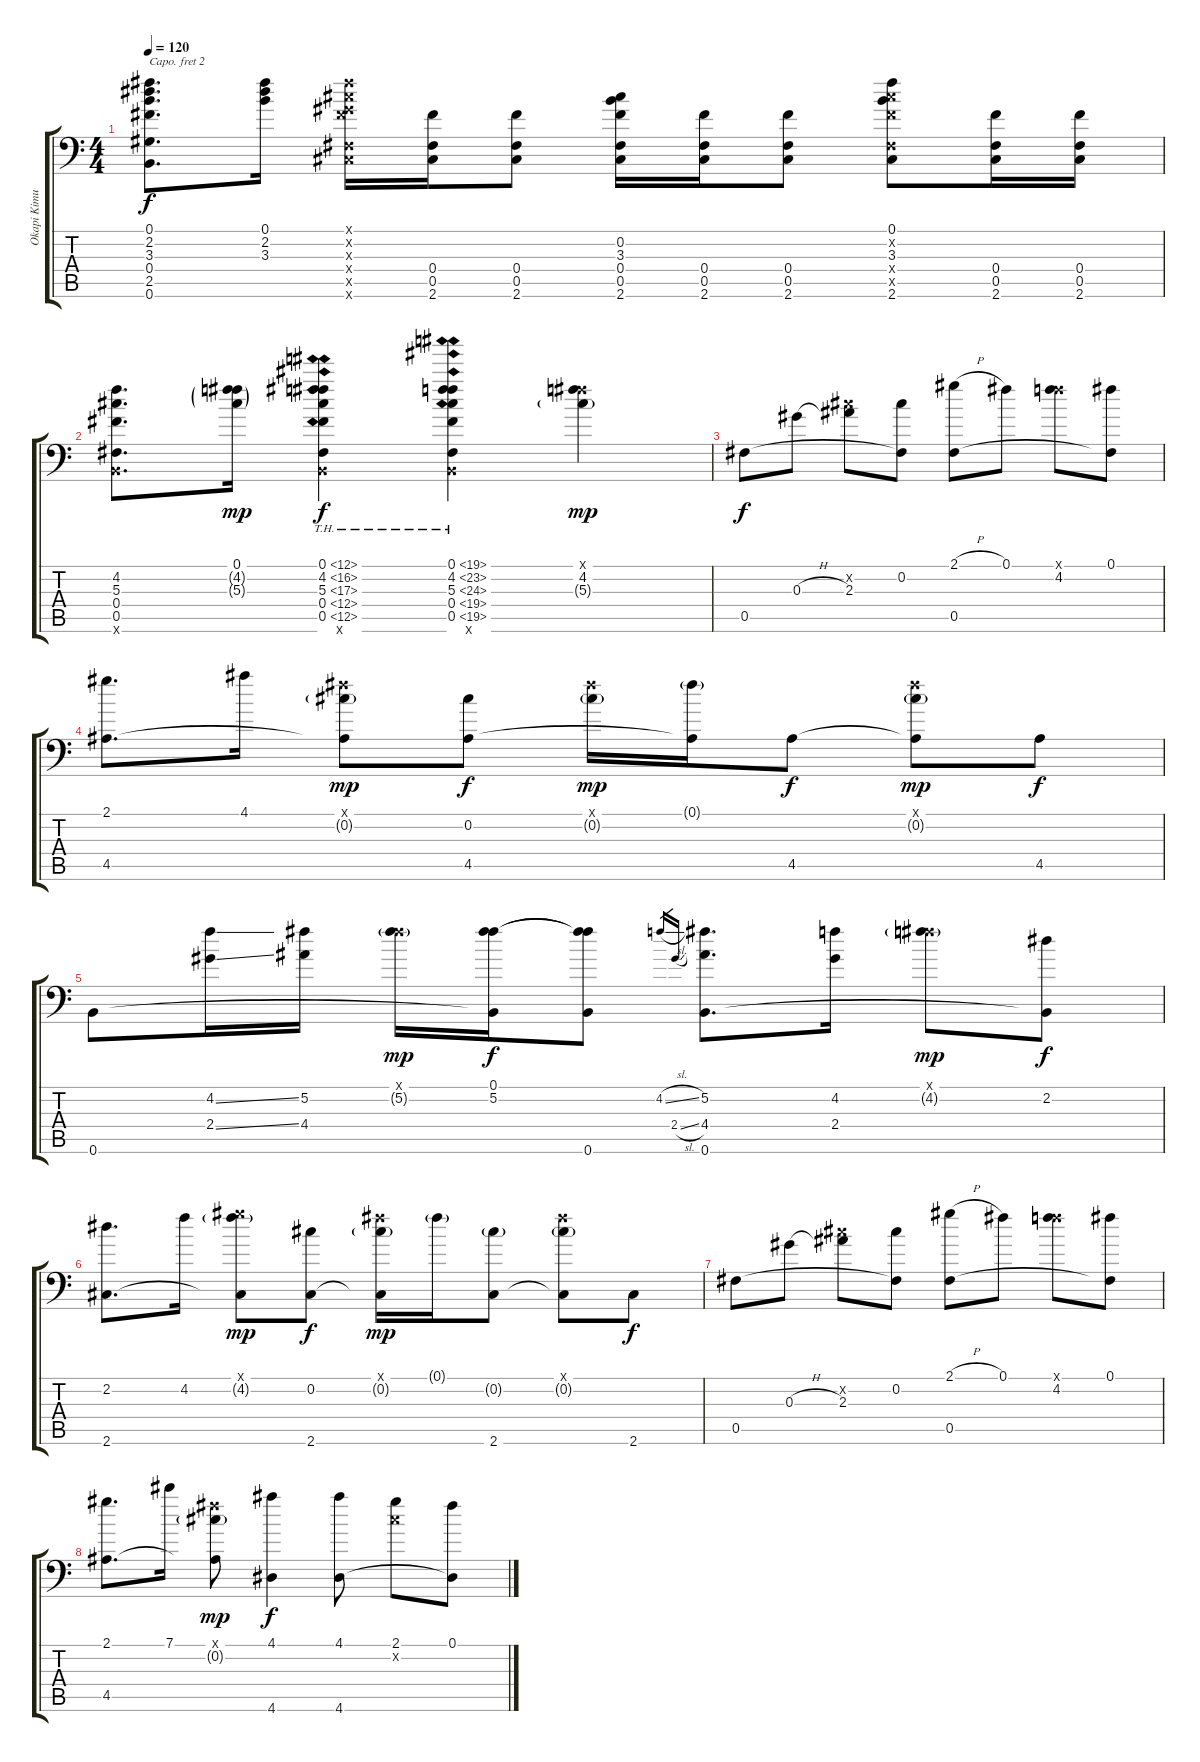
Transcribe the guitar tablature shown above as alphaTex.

\track ("Okapi Kimura" "Okapi Kimu") {instrument acousticguitarsteel}
\staff {score tabs}
\capo 2
\tuning (E4 B3 Gb3 E3 E2 A1) {hide}
\ts (4 4)
\tempo 120
\clef f4
\ks c
(0.1 2.2 3.3 0.4 2.5 0.6).8{d dy f} (0.1 2.2 3.3).16 (0.1{x} 0.2{x} 0.3{x} 0.4{x} 0.5{x} 2.6{x}).16 (0.4 0.5 2.6).16 (0.4 0.5 2.6).8 (0.2 3.3 0.4 0.5 2.6).16 (0.4 0.5 2.6).16 (0.4 0.5 2.6).8 (0.1 0.2{x} 3.3 0.4{x} 0.5{x} 2.6).8 (0.4 0.5 2.6).16 (0.4 0.5 2.6).16 |
(4.2 5.3 0.4 0.5 0.6{x}).8{d} (0.1 4.2{g} 5.3{g}).16{dy mp} (0.1{th 12} 4.2{th 12} 5.3{th 12} 0.4{th 12} 0.5{th 12} 0.6{x}).4{dy f} (0.1{th 19} 4.2{th 19} 5.3{th 19} 0.4{th 19} 0.5{th 19} 0.6{x}).4 (0.1{x} 4.2 5.3{g}).4{dy mp} |
0.5.8{dy f} 0.3{h}.8 (0.2{x} 2.3).8 (0.2 0.5{t}).8 (2.1{h} 0.5).8 0.1.8 (0.1{x} 4.2).8 (0.1 0.5{t}).8 |
(2.1 4.5).8{d} 4.1.16 (0.1{x} 0.2{g} 4.5{t}).8{dy mp} (0.2 4.5).8{dy f} (0.1{x} 0.2{g}).16{dy mp} (0.1{g} 4.5{t}).16 4.5.8{dy f} (0.1{x} 0.2{g} 4.5{t}).8{dy mp} 4.5.8{dy f} |
0.6.8 (4.2{ss} 2.4{ss}).16 (5.2 4.4).16 (0.1{x} 5.2{g}).16{dy mp} (0.1 5.2 0.6{t}).16{dy f} (0.1{t} 5.2{t} 0.6).8 4.2{sl}.16{gr} 2.4{sl}.16{gr} (5.2 4.4 0.6).8{d} (4.2 2.4).16 (0.1{x} 4.2{g}).8{dy mp} (2.2 0.6{t}).8{dy f} |
(2.2 2.6).8{d} 4.2.16 (2.1{x} 4.2{g} 2.6{t}).8{dy mp} (0.2 2.6).8{dy f} (0.1{x} 0.2{g} 2.6{t}).16{dy mp} 0.1{g}.16 (0.2{g} 2.6).8 (0.1{x} 0.2{g} 2.6{t}).8 2.6.8{dy f} |
0.5.8 0.3{h}.8 (0.2{x} 2.3).8 (0.2 0.5{t}).8 (2.1{h} 0.5).8 0.1.8 (0.1{x} 4.2).8 (0.1 0.5{t}).8 |
(2.1 4.5).8{d} 7.1.16 (0.1{x} 0.2{g} 4.5{t}).8{dy mp} (4.1 4.6).4{dy f} (4.1 4.6).8 (2.1 0.2{x}).8 (0.1 4.6{t}).8
